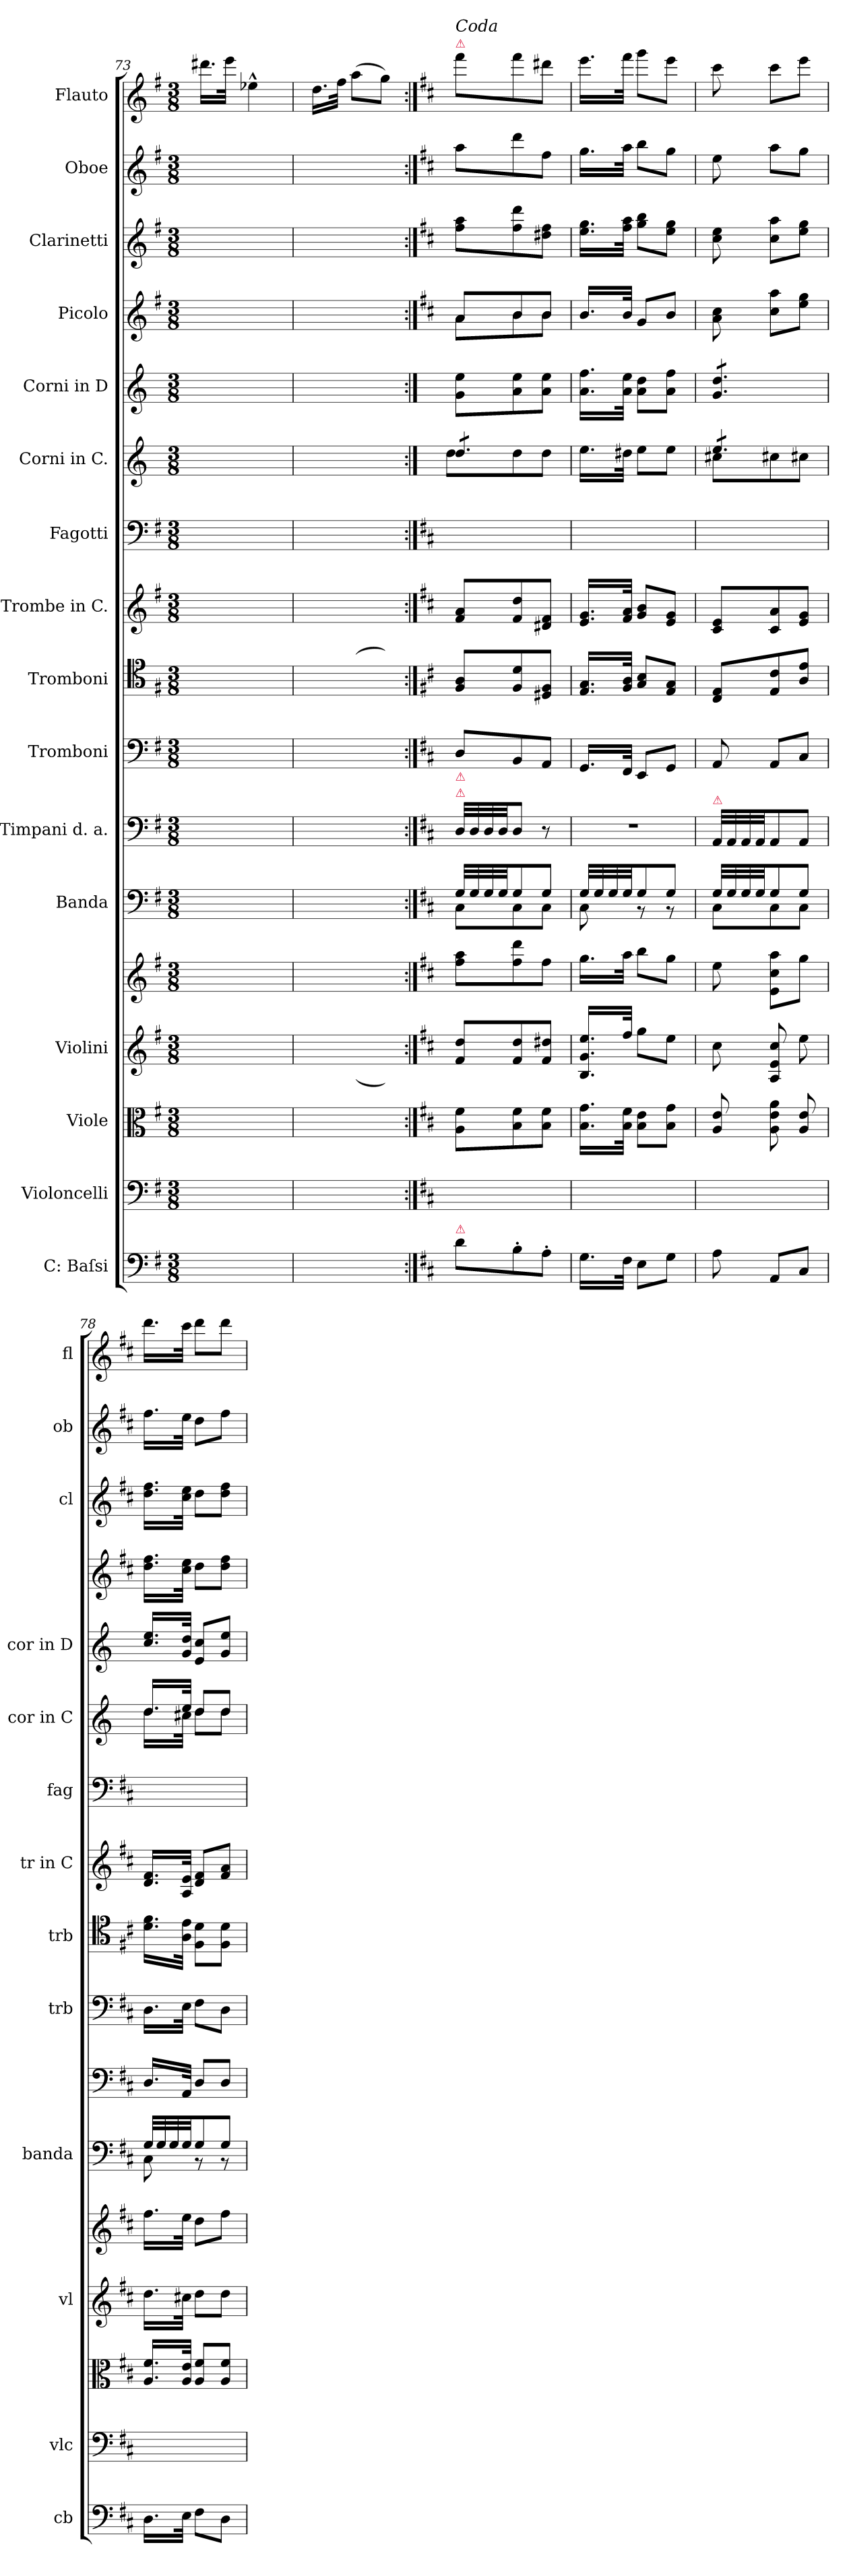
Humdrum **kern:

**kern	**kern	**kern	**kern	**kern	**kern	**kern	**kern	**kern	**kern	**kern	**kern	**kern	**kern	**kern	**kern	**kern
*part16	*part15	*part14	*part13	*part13	*part12	*part11	*part10	*part9	*part8	*part7	*part6	*part5	*part4	*part3	*part2	*part1
*staff17	*staff16	*staff15	*staff14	*staff13	*staff12	*staff11	*staff10	*staff9	*staff8	*staff7	*staff6	*staff5	*staff4	*staff3	*staff2	*staff1
*I"C: Baſsi	*I"Violoncelli	*I"Viole	*I"Violini	*	*I"Banda	*I"Timpani d. a.	*I"Tromboni	*I"Tromboni	*I"Trombe in C.	*I"Fagotti	*I"Corni in C.	*I"Corni in D	*I"Picolo	*I"Clarinetti	*I"Oboe	*I"Flauto
*I'cb	*I'vlc	*	*I'vl	*	*I'banda	*	*I'trb	*I'trb	*I'tr in C	*I'fag	*I'cor in C	*I'cor in D	*	*I'cl	*I'ob	*I'fl
*clefF4	*clefF4	*clefC3	*clefG2	*clefG2	*clefF4	*clefF4	*clefF4	*clefC4	*clefG2	*clefF4	*clefG2	*clefG2	*clefG2	*clefG2	*clefG2	*clefG2
*	*	*	*	*	*	*	*	*	*	*	*	*ITrd-1c-2	*	*	*	*
*k[f#]	*k[f#]	*k[f#]	*k[f#]	*k[f#]	*k[f#]	*k[f#]	*k[f#]	*k[f#]	*k[f#]	*k[f#]	*	*k[f#c#]	*k[f#]	*k[f#]	*k[f#]	*k[f#]
*G:	*G:	*G:	*G:	*G:	*G:	*G:	*G:	*G:	*G:	*G:	*	*	*G:	*G:	*G:	*G:
*M3/8	*M3/8	*M3/8	*M3/8	*M3/8	*M3/8	*M3/8	*M3/8	*M3/8	*M3/8	*M3/8	*M3/8	*M3/8	*M3/8	*M3/8	*M3/8	*M3/8
=73	=73	=73	=73	=73	=73	=73	=73	=73	=73	=73	=73	=73	=73	=73	=73	=73
*	*	*	*	*	*	*	*	*^	*	*^	*^	*^	*	*	*	*
8C/yy	16.d#X\LLyy	8ryy	8ryy	16.dd#X\LLyy	4.ryy	4.ryy	8C/yy	8e/yy	8c\yy	4.ryy	16.d#X/LLyy	8C\yy	8ee/yy	8cc\yy	8aa/yy	8aa\yy	4.ryy	16.dd#X/LLyy	16.ddd#X\LLyy	16.ddd#X\LL
.	32e\JJkyy	.	.	32ee\JJkyy	.	.	.	.	.	.	32e/JJkyy	.	.	.	.	.	.	32ee/JJkyy	32eee\JJkyy	32eee\JJk
4C/yy	4E-X^^<\yy	4cyy\ 4e-Xyy\	4cyy^^>/ 4ayy^^>/	4e-X^^>/yy	.	.	4C/yy	4e-X/yy	4c\yy	.	4E-X^^>/yy	4C\yy	4ee-X/yy	4cc^<\yy	4aa/yy	4aa^<\yy	.	4e-X^>/yy	4ee-X\yy	4ee-X^^>\
*	*	*	*	*	*	*	*	*v	*v	*	*	*	*	*	*	*	*	*	*	*
=74	=74	=74	=74	=74	=74	=74	=74	=74	=74	=74	=74	=74	=74	=74	=74	=74	=74	=74	=74
8D\yy	16.D\LLyy	8Ayy\ 8dyy\	8cyy/ 8f#yy/	16.d/LLyy	4.ryy	4.ryy	8D\yy	8Ayy\ 8f#yy\	4.ryy	16.D/LLyy	8D\yy	8dd/yy	8cc\yy	8aa/yy	8ff#\yy	4.ryy	16.d/LLyy	16.dd\LLyy	16.dd\LL
.	32F#\JJkyy	.	.	32f#/JJkyy	.	.	.	.	.	32F#/JJkyy	.	.	.	.	.	.	32f#/JJkyy	32ff#\JJkyy	32ff#\JJk
8D\Lyy	(>8A\Lyy	8Ayy\ 8dyy\L	(<8cyy/ 8f#yy/L	(<8a/Lyy	.	.	8D\Lyy	(>8cyy\ 8f#yy\L	.	(>8A/Lyy	8D\Lyy	8ccyy/ 8ddyy/L	4g\yy	8aa/Lyy	8ff#\Lyy	.	(<8a/Lyy	(>8aa\Lyy	(>8aa\L
8G\Jyy	8G\Jyy)	8Gyy\ 8eyy\J	8Byy/ 8gyy/J)	8g/Jyy)	.	.	8G\Jyy	8Byy\ 8gyy\J)	.	8G/Jyy)	8G\Jyy	8gyy/ 8ddyy/J	.	8gg/Jyy	8gg\Jyy	.	8g~</Jyy)	8gg\Jyy)	8gg\J)
*	*	*	*	*	*	*	*	*	*	*v	*v	*	*	*v	*v	*	*	*	*
=75:|!	=75:|!	=75:|!	=75:|!	=75:|!	=75:|!	=75:|!	=75:|!	=75:|!	=75:|!	=75:|!	=75:|!	=75:|!	=75:|!	=75:|!	=75:|!	=75:|!	=75:|!
*k[f#c#]	*k[f#c#]	*k[f#c#]	*k[f#c#]	*k[f#c#]	*k[f#c#]	*k[f#c#]	*k[f#c#]	*k[f#c#]	*k[f#c#]	*k[f#c#]	*	*	*k[f#c#]	*k[f#c#]	*k[f#c#]	*k[f#c#]	*k[f#c#]
*D:	*D:	*D:	*D:	*D:	*D:	*D:	*D:	*D:	*D:	*D:	*	*	*D:	*D:	*D:	*D:	*D:
*	*	*	*	*	*^	*	*	*	*	*^	*	*	*^	*^	*	*	*
!	!	!	!	!	!	!	!	!	!	!	!	!	!	!	!	!	!	!	!	!	!LO:TX:a:color=crimson:t=⚠
!	!	!	!	!	!	!	!	!	!	!	!	!	!	!	!	!	!	!	!	!	!LO:TX:a:i:t=Coda
!	!	!	!	!	!	!	!	!	!	!	!LO:TX:a:i:t=col b&colon;	!	!	!	!	!	!	!	!	!	!
!	!	!	!	!	!	!	!	!	!	!	!LO:TX:a:color=crimson:t=⚠	!	!	!	!	!	!	!	!	!	!
!	!	!	!	!	!	!	!LO:TX:a:color=crimson:t=⚠	!	!	!	!	!	!	!	!	!	!	!	!	!	!
!	!	!	!	!	!	!	!LO:TX:a:color=crimson:t=⚠	!	!	!	!	!	!	!	!	!	!	!	!	!	!
!	!	!	!	!	!LO:TX:a:color=crimson:t=⚠	!	!	!	!	!	!	!	!	!	!	!	!	!	!	!	!
!	!	!	!	!	!LO:TX:a:color=crimson:t=⚠	!	!	!	!	!	!	!	!	!	!	!	!	!	!	!	!
!LO:TX:a:color=crimson:t=⚠	!	!	!	!	!	!	!	!	!	!	!	!	!	!	!	!	!	!	!	!	!
*	*	*	*	*	*	*	*	*	*	*	*v	*v	*	*	*v	*v	*	*	*	*	*
*	*	*	*	*	*tremolo	*	*	*	*	*	*	*	*	*	*	*	*	*	*
*	*	*	*	*	*	*	*	*	*	*	*	*tremolo	*	*	*	*	*	*	*
8d\L	4.ryy	8A\ 8f#\L	8f#/ 8dd/L	8ff#\ 8aa\L	32G/LLL	8C#\L	32D/LLL	8D/L	8F#/ 8A/L	8f#/ 8a/L	8d\Lyy	8dd/L	8dd\L	8a\ 8ff#\L	8a/L	8a\L	8ff#\ 8aa\L	8aa\L	8fff#\L
.	.	.	.	.	32G/	.	32D/	.	.	.	.	.	.	.	.	.	.	.	.
.	.	.	.	.	32G/	.	32D/	.	.	.	.	.	.	.	.	.	.	.	.
.	.	.	.	.	32G/JJ	.	32D/JJ	.	.	.	.	.	.	.	.	.	.	.	.
8B'>\	.	8B\ 8f#\	8f#/ 8dd/	8ff#\ 8ddd\	8G/	8C#\	8D/J	8BB/	8F#/ 8d/	8f#/ 8dd/	8B'>\yy	8dd/	8dd\	8b\ 8ff#\	8b/	8b\	8ff#\ 8ddd\	8ddd\	8fff#\
8A'>\J	.	8B\ 8f#\J	8f#/ 8dd#X/J	8ff#\J	8G/J	8C#\J	8r	8AA/J	8D#X/ 8F#/J	8d#X/ 8f#/J	8A'>\Jyy	8dd/J	8dd\J	8b\ 8ff#\J	8b/J	8b\J	8dd#X\ 8ff#\J	8ff#\J	8ddd#X\J
*	*	*	*	*	*	*	*	*	*	*	*	*Xtremolo	*	*	*	*	*	*	*
*	*	*	*	*	*Xtremolo	*	*	*	*	*	*	*	*	*	*	*	*	*	*
*	*	*	*	*	*	*	*	*	*	*	*	*v	*v	*	*v	*v	*	*	*
=76	=76	=76	=76	=76	=76	=76	=76	=76	=76	=76	=76	=76	=76	=76	=76	=76	=76
16.G\LL	4.ryy	16.B\ 16.g\LL	16.B/ 16.g/ 16.ee/LL	16.gg\LL	32G/LLL	8C#\	4.r	16.GG/LL	16.E/ 16.G/LL	16.e/ 16.g/LL	16.G\LLyy	16.ee\LL	16.b\ 16.gg\LL	16.b/LL	16.ee\ 16.gg\LL	16.gg\LL	16.eee\LL
.	.	.	.	.	32G/	.	.	.	.	.	.	.	.	.	.	.	.
.	.	.	.	.	32G/	.	.	.	.	.	.	.	.	.	.	.	.
32F#\JJk	.	32B\ 32f#\JJk	32ff#/JJk	32aa\JJk	32G/JJ	.	.	32FF#/JJk	32F#/ 32A/JJk	32f#/ 32a/JJk	32F#\JJkyy	32dd#X\JJk	32b\ 32ff#\JJk	32b/JJk	32ff#\ 32aa\JJk	32aa\JJk	32fff#\JJk
8E\L	.	8B\ 8e\L	8gg\L	8bb\L	8G/	8rBB	.	8EE/L	8G/ 8B/L	8g/ 8b/L	8E\Lyy	8ee\L	8b\ 8ee\L	8g/L	8gg\ 8bb\L	8bb\L	8ggg\L
8G\J	.	8B\ 8g\J	8ee\J	8gg\J	8G/J	8rBB	.	8GG/J	8E/ 8G/J	8e/ 8g/J	8G\Jyy	8ee\J	8b\ 8gg\J	8b/J	8ee\ 8gg\J	8gg\J	8eee\J
=77	=77	=77	=77	=77	=77	=77	=77	=77	=77	=77	=77	=77	=77	=77	=77	=77	=77
*	*	*	*	*	*	*	*	*	*	*	*	*^	*	*	*	*	*
!	!	!	!	!	!	!	!LO:TX:a:color=crimson:t=⚠	!	!	!	!	!	!	!	!	!	!	!
*	*	*	*	*	*tremolo	*	*	*	*	*	*	*	*	*	*	*	*	*
*	*	*	*	*	*	*	*	*	*	*	*	*tremolo	*	*	*	*	*	*
*	*	*	*	*	*	*	*	*	*	*	*	*	*	*tremolo	*	*	*	*
8A\	4.ryy	8A/ 8e/	8cc#\	8ee\	32G/LLL	8C#\L	32AA/LLL	8AA/	8C#/ 8E/L	8c#/ 8e/L	8A\yy	8ee/L	8cc#X\L	8a/ 8ee/L	8a\ 8cc#\	8cc#\ 8ee\	8ee\	8ccc#\
.	.	.	.	.	32G/	.	32AA/	.	.	.	.	.	.	.	.	.	.	.
.	.	.	.	.	32G/	.	32AA/	.	.	.	.	.	.	.	.	.	.	.
.	.	.	.	.	32G/JJ	.	32AA/JJ	.	.	.	.	.	.	.	.	.	.	.
8AA/L	.	8A\ 8e\ 8a\	8A/ 8e/ 8cc#/	8e\ 8cc#\ 8aa\L	8G/	8C#\	8AA/	8AA/L	8E/ 8c#/	8c#/ 8a/	8AA/Lyy	8ee/	8cc#X\	8a/ 8ee/	8cc#\ 8aa\L	8cc#\ 8aa\L	8aa\L	8ccc#\L
8C#/J	.	8A/ 8e/	8ee\	8gg\J	8G/J	8C#\J	8AA/J	8C#/J	8A/ 8e/J	8e/ 8g/J	8C#/Jyy	8ee/J	8cc#X\J	8a/ 8ee/J	8ee\ 8gg\J	8ee\ 8gg\J	8gg\J	8eee\J
*	*	*	*	*	*	*	*	*	*	*	*	*	*	*Xtremolo	*	*	*	*
*	*	*	*	*	*	*	*	*	*	*	*	*Xtremolo	*	*	*	*	*	*
*	*	*	*	*	*Xtremolo	*	*	*	*	*	*	*	*	*	*	*	*	*
=78	=78	=78	=78	=78	=78	=78	=78	=78	=78	=78	=78	=78	=78	=78	=78	=78	=78	=78
16.D\LL	4.ryy	16.A/ 16.f#/LL	16.dd\LL	16.ff#\LL	32G/LLL	8C#\	16.D/LL	16.D\LL	16.d\ 16.f#\LL	16.d/ 16.f#/LL	16.D\LLyy	16.dd/LL	16.dd\LL	16.dd/ 16.ff#/LL	16.dd\ 16.ff#\LL	16.dd\ 16.ff#\LL	16.ff#\LL	16.ddd\LL
.	.	.	.	.	32G/	.	.	.	.	.	.	.	.	.	.	.	.	.
.	.	.	.	.	32G/	.	.	.	.	.	.	.	.	.	.	.	.	.
32E\JJk	.	32A/ 32e/JJk	32cc#X\JJk	32ee\JJk	32G/JJ	.	32AA/JJk	32E\JJk	32A\ 32e\JJk	32A/ 32e/JJk	32E\JJkyy	32ee/JJk	32cc#X\JJk	32a/ 32ee/JJk	32cc#\ 32ee\JJk	32cc#\ 32ee\JJk	32ee\JJk	32ccc#\JJk
8F#\L	.	8A/ 8f#/L	8dd\L	8dd\L	8G/	8rBB	8D/L	8F#\L	8F#\ 8d\L	8d/ 8f#/L	8F#\Lyy	8dd/L	8dd\L	8f#/ 8dd/L	8dd\L	8dd\L	8dd\L	8ddd\L
8D\J	.	8A/ 8f#/J	8dd\J	8ff#\J	8G/J	8rBB	8D/J	8D\J	8F#\ 8d\J	8f#/ 8a/J	8D\Jyy	8dd/J	8dd\J	8a/ 8ff#/J	8dd\ 8ff#\J	8dd\ 8ff#\J	8ff#\J	8ddd\J
*	*	*	*	*	*v	*v	*	*	*	*	*	*v	*v	*	*	*	*	*
=	=	=	=	=	=	=	=	=	=	=	=	=	=	=	=	=
*-	*-	*-	*-	*-	*-	*-	*-	*-	*-	*-	*-	*-	*-	*-	*-	*-
